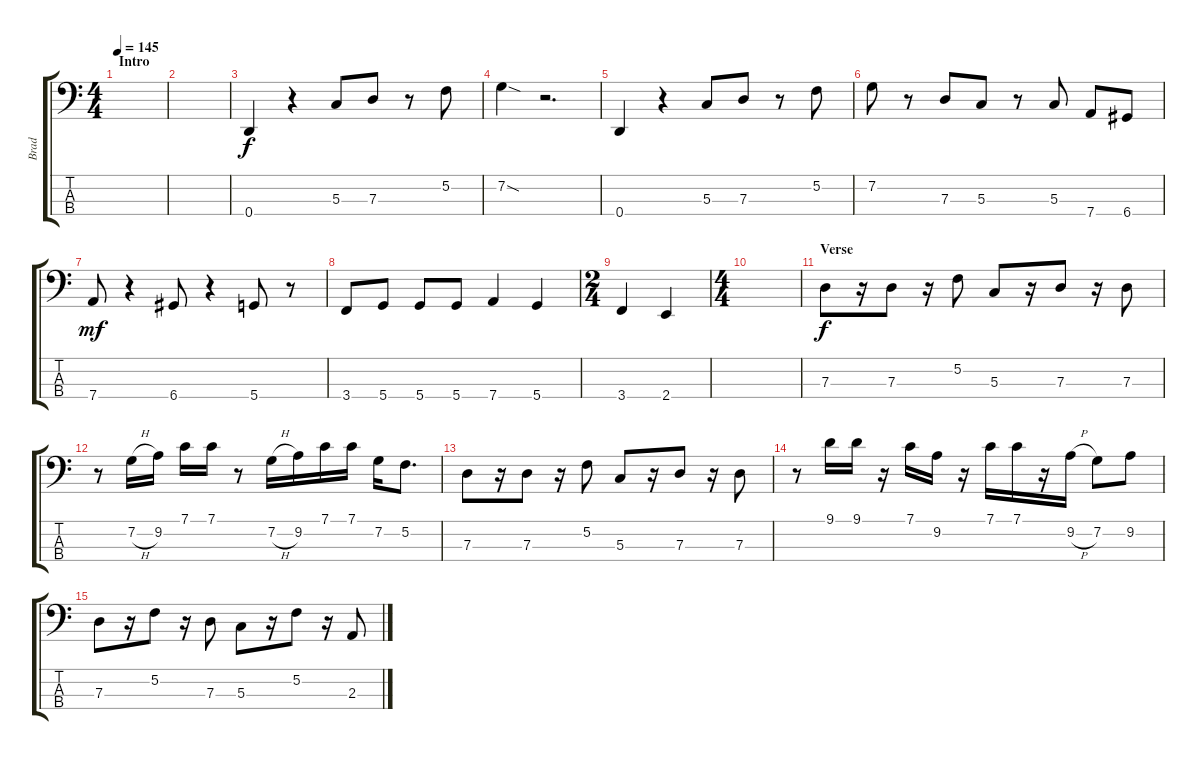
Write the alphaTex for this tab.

\track ("Brad" "Brad") {instrument electricbassfinger}
\staff {score tabs}
\tuning (F2 C2 G1 D1) {hide}
\ts (4 4)
\section ("" "Intro")
\tempo 145
\clef f4
\ks c
|
|
0.4.4 r.4 5.3.8 7.3.8 r.8 5.2.8 |
7.2{sod}.4 r.2{d} |
0.4.4 r.4 5.3.8 7.3.8 r.8 5.2.8 |
7.2.8 r.8 7.3.8 5.3.8 r.8 5.3.8 7.4.8 6.4.8 |
7.4.8{dy mf} r.4 6.4.8 r.4 5.4.8 r.8 |
3.4.8 5.4.8 5.4.8 5.4.8 7.4.4 5.4.4 |
\ts (2 4)
3.4.4 2.4.4 |
\ts (4 4)
|
\section ("" "Verse")
7.3.8{dy f} r.16 7.3.8 r.16 5.2.8 5.3.8 r.16 7.3.8 r.16 7.3.8 |
r.8 7.2{h}.16 9.2.16 7.1.16 7.1.16 r.8 7.2{h}.16 9.2.16 7.1.16 7.1.16 7.2.16 5.2.8{d} |
7.3.8 r.16 7.3.8 r.16 5.2.8 5.3.8 r.16 7.3.8 r.16 7.3.8 |
r.8 9.1.16 9.1.16 r.16 7.1.16 9.2.16 r.16 7.1.16 7.1.16 r.16 9.2{h}.16 7.2.8 9.2.8 |
7.3.8 r.16 5.2.8 r.16 7.3.8 5.3.8 r.16 5.2.8 r.16 2.3.8
